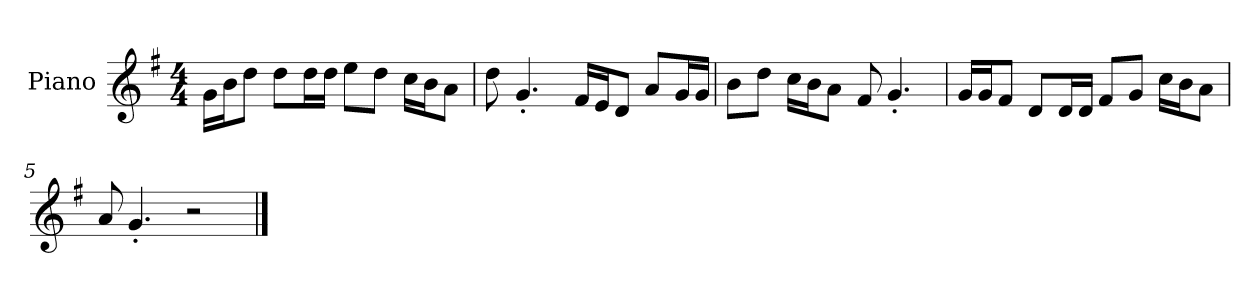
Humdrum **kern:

**kern
*part1
*staff1
*I"Piano
*I'P-no
*clefG2
*k[f#]
*M4/4
*MM90
=1
16g\LL
16b\J
8dd\J
8dd\L
16dd\L
16dd\JJ
8ee\L
8dd\J
16cc\LL
16b\J
8a\J
=2
8dd\
4.g'/
16f#/LL
16e/J
8d/J
8a/L
16g/L
16g/JJ
=3
8b\L
8dd\J
16cc\LL
16b\J
8a\J
8f#/
4.g'/
=4
16g/LL
16g/J
8f#/J
8d/L
16d/L
16d/JJ
8f#/L
8g/J
16cc\LL
16b\J
8a\J
!!LO:LB:g=z
=5
8a/
4.g'/
2r
==
*-
